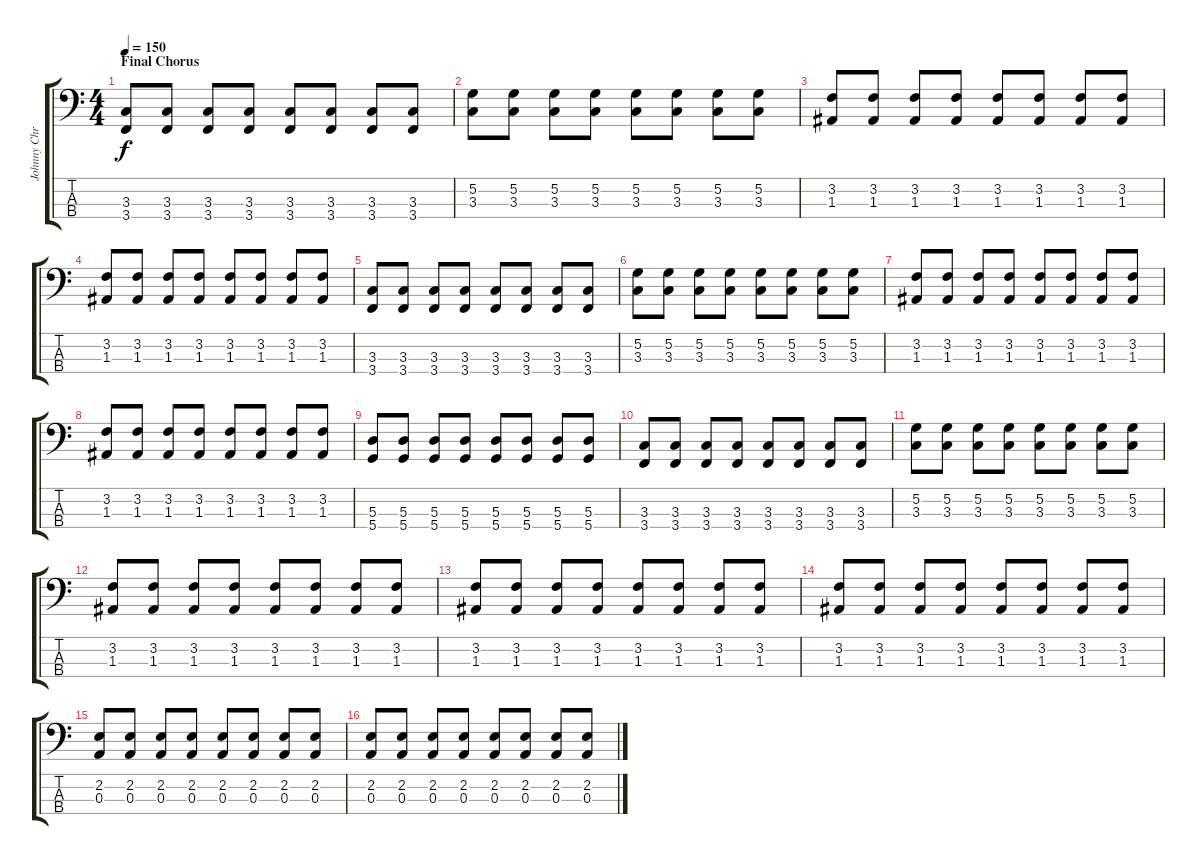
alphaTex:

\track ("Johnny Christ" "Johnny Chr") {instrument electricbassfinger}
\staff {score tabs}
\tuning (G2 D2 A1 D1) {hide}
\ts (4 4)
\section ("" "Final Chorus")
\tempo 150
\clef f4
\ks c
(3.3 3.4).8{dy f} (3.3 3.4).8 (3.3 3.4).8 (3.3 3.4).8 (3.3 3.4).8 (3.3 3.4).8 (3.3 3.4).8 (3.3 3.4).8 |
(5.2 3.3).8 (5.2 3.3).8 (5.2 3.3).8 (5.2 3.3).8 (5.2 3.3).8 (5.2 3.3).8 (5.2 3.3).8 (5.2 3.3).8 |
(3.2 1.3).8 (3.2 1.3).8 (3.2 1.3).8 (3.2 1.3).8 (3.2 1.3).8 (3.2 1.3).8 (3.2 1.3).8 (3.2 1.3).8 |
(3.2 1.3).8 (3.2 1.3).8 (3.2 1.3).8 (3.2 1.3).8 (3.2 1.3).8 (3.2 1.3).8 (3.2 1.3).8 (3.2 1.3).8 |
(3.3 3.4).8 (3.3 3.4).8 (3.3 3.4).8 (3.3 3.4).8 (3.3 3.4).8 (3.3 3.4).8 (3.3 3.4).8 (3.3 3.4).8 |
(5.2 3.3).8 (5.2 3.3).8 (5.2 3.3).8 (5.2 3.3).8 (5.2 3.3).8 (5.2 3.3).8 (5.2 3.3).8 (5.2 3.3).8 |
(3.2 1.3).8 (3.2 1.3).8 (3.2 1.3).8 (3.2 1.3).8 (3.2 1.3).8 (3.2 1.3).8 (3.2 1.3).8 (3.2 1.3).8 |
(3.2 1.3).8 (3.2 1.3).8 (3.2 1.3).8 (3.2 1.3).8 (3.2 1.3).8 (3.2 1.3).8 (3.2 1.3).8 (3.2 1.3).8 |
(5.3 5.4).8 (5.3 5.4).8 (5.3 5.4).8 (5.3 5.4).8 (5.3 5.4).8 (5.3 5.4).8 (5.3 5.4).8 (5.3 5.4).8 |
(3.3 3.4).8 (3.3 3.4).8 (3.3 3.4).8 (3.3 3.4).8 (3.3 3.4).8 (3.3 3.4).8 (3.3 3.4).8 (3.3 3.4).8 |
(5.2 3.3).8 (5.2 3.3).8 (5.2 3.3).8 (5.2 3.3).8 (5.2 3.3).8 (5.2 3.3).8 (5.2 3.3).8 (5.2 3.3).8 |
(3.2 1.3).8 (3.2 1.3).8 (3.2 1.3).8 (3.2 1.3).8 (3.2 1.3).8 (3.2 1.3).8 (3.2 1.3).8 (3.2 1.3).8 |
(3.2 1.3).8 (3.2 1.3).8 (3.2 1.3).8 (3.2 1.3).8 (3.2 1.3).8 (3.2 1.3).8 (3.2 1.3).8 (3.2 1.3).8 |
(3.2 1.3).8 (3.2 1.3).8 (3.2 1.3).8 (3.2 1.3).8 (3.2 1.3).8 (3.2 1.3).8 (3.2 1.3).8 (3.2 1.3).8 |
(2.2 0.3).8 (2.2 0.3).8 (2.2 0.3).8 (2.2 0.3).8 (2.2 0.3).8 (2.2 0.3).8 (2.2 0.3).8 (2.2 0.3).8 |
(2.2 0.3).8 (2.2 0.3).8 (2.2 0.3).8 (2.2 0.3).8 (2.2 0.3).8 (2.2 0.3).8 (2.2 0.3).8 (2.2 0.3).8
